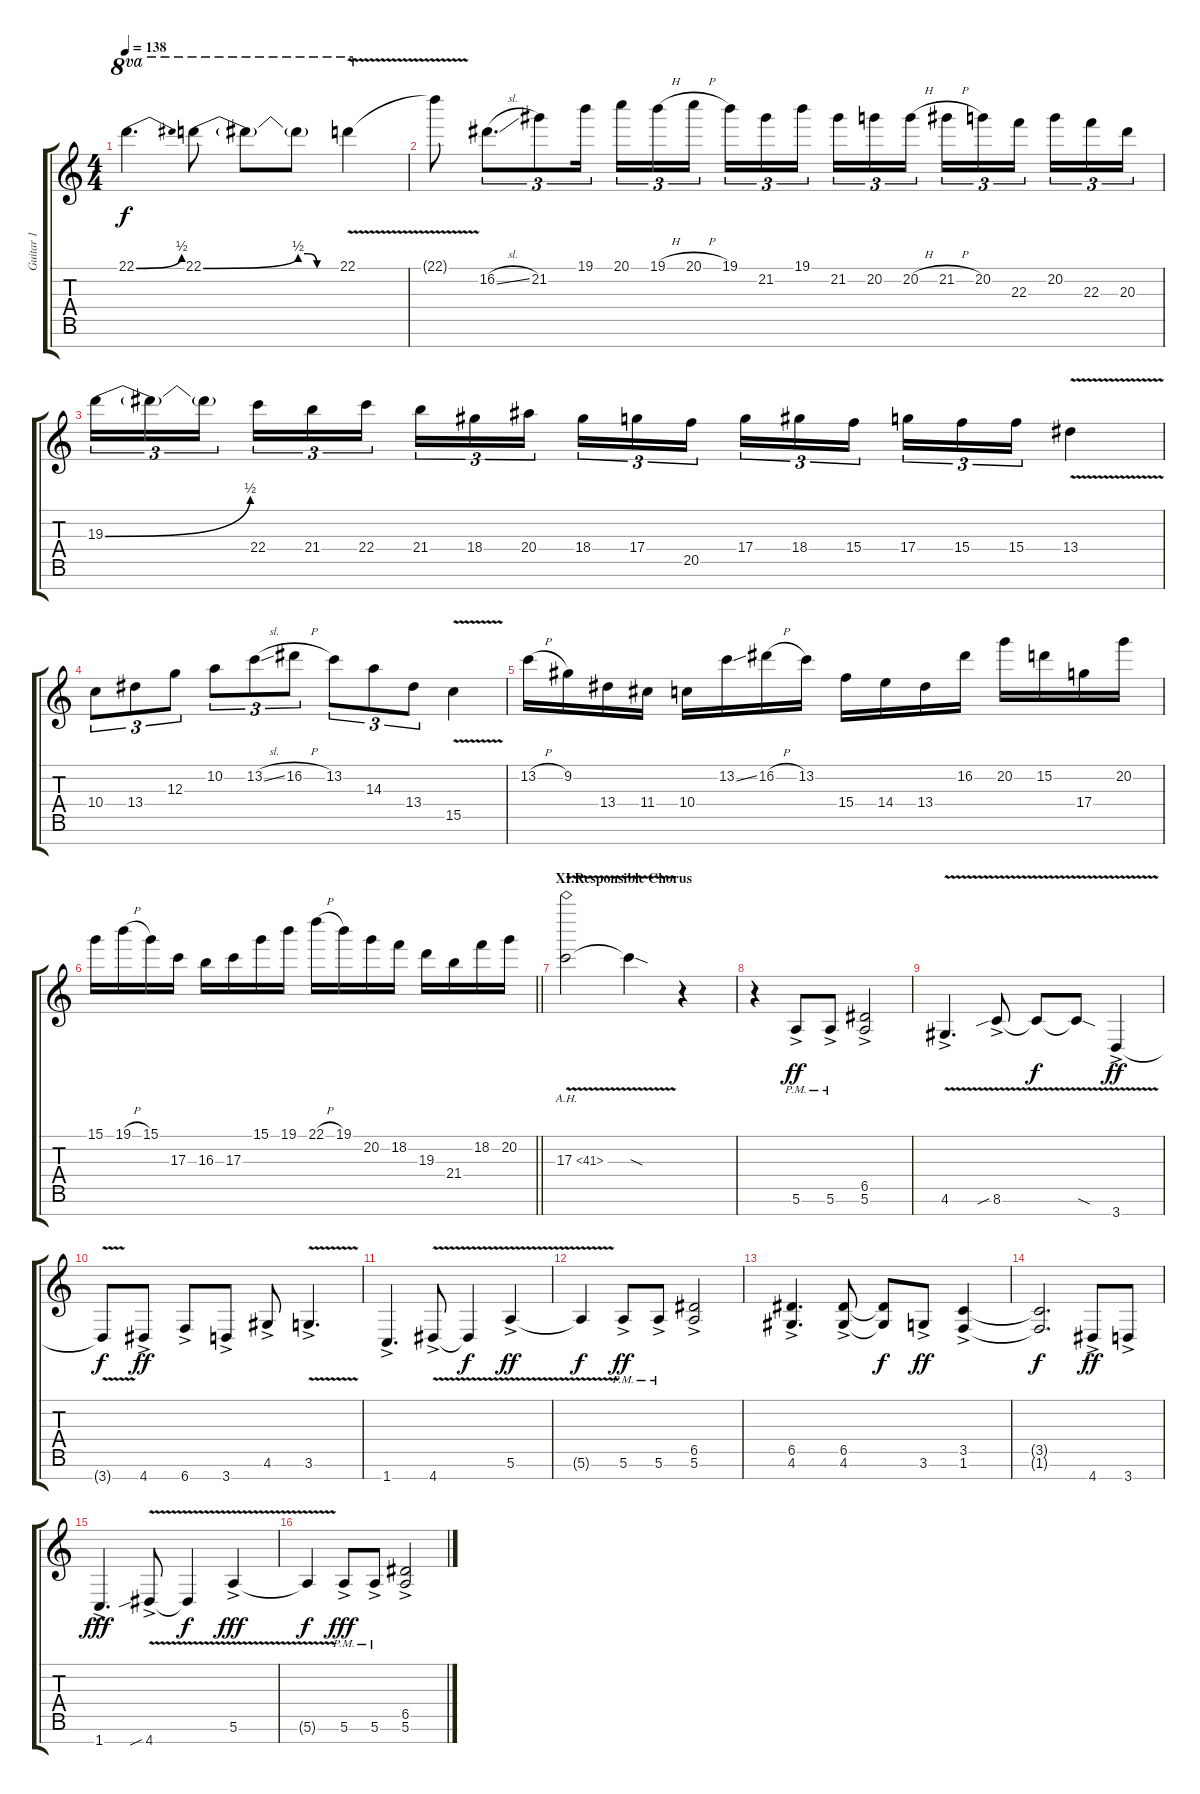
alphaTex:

\track ("Guitar 1" "Guitar 1") {instrument distortionguitar}
\staff {score tabs}
\tuning (E4 B3 G3 D3 A2 E2 B1) {hide}
\ts (4 4)
\tempo 138
\clef g2
\ks c
22.1{be (bend 0 0 60 2)}.4{d ot 8va dy f} 22.1{be (bend 0 0 60 2)}.8{ot 8va} 22.1{t}.8{ot 8va} 22.1{be (custom 0 2 15 2 30 0 60 0) t}.8{ot 8va} 22.1{v}.4{ot 8va} |
22.1{t}.8 16.2{sl}.8{d tu (3 2)} 21.2.8{tu (3 2)} 19.1.16{tu (3 2) beam splitsecondary} 20.1.16{tu (3 2)} 19.1{h}.16{tu (3 2)} 20.1{h}.16{tu (3 2)} 19.1.16{tu (3 2)} 21.2.16{tu (3 2)} 19.1.16{tu (3 2) beam splitsecondary} 21.2.16{tu (3 2)} 20.2.16{tu (3 2)} 20.2{h}.16{tu (3 2)} 21.2{h}.16{tu (3 2)} 20.2.16{tu (3 2)} 22.3.16{tu (3 2) beam splitsecondary} 20.2.16{tu (3 2)} 22.3.16{tu (3 2)} 20.3.16{tu (3 2)} |
19.3{be (bend 0 0 60 2)}.16{tu (3 2)} 19.3{t}.16{tu (3 2)} 19.3{t}.16{tu (3 2) beam splitsecondary} 22.4.16{tu (3 2)} 21.4.16{tu (3 2)} 22.4.16{tu (3 2)} 21.4.16{tu (3 2)} 18.4.16{tu (3 2)} 20.4.16{tu (3 2) beam splitsecondary} 18.4.16{tu (3 2)} 17.4.16{tu (3 2)} 20.5.16{tu (3 2)} 17.4.16{tu (3 2)} 18.4.16{tu (3 2)} 15.4.16{tu (3 2) beam splitsecondary} 17.4.16{tu (3 2)} 15.4.16{tu (3 2)} 15.4.16{tu (3 2)} 13.4{v}.4 |
10.4.8{tu (3 2)} 13.4.8{tu (3 2)} 12.3.8{tu (3 2)} 10.2.8{tu (3 2)} 13.2{sl}.8{tu (3 2)} 16.2{h}.8{tu (3 2)} 13.2.8{tu (3 2)} 14.3.8{tu (3 2)} 13.4.8{tu (3 2)} 15.5{v}.4 |
13.2{h}.16 9.2.16 13.4.16 11.4.16 10.4.16 13.2{ss}.16 16.2{h}.16 13.2.16 15.4.16 14.4.16 13.4.16 16.2.16 20.2.16 15.2.16 17.4.16 20.2.16 |
\barLineRight lightlight
15.1.16 19.1{h}.16 15.1.16 17.3.16 16.3.16 17.3.16 15.1.16 19.1.16 22.1{h}.16 19.1.16 20.2.16 18.2.16 19.3.16 21.4.16 18.2.16 20.2.16 |
\section ("" "XI.Responsible Chorus")
17.3{ah 24 v}.2 17.3{sod t}.4 r.4 |
r.4 5.6{ac pm}.8{dy ff} 5.6{ac pm}.8 (6.5{ac} 5.6{ac}).2 |
4.6{v ac}.4{d} 8.6{v sib ac}.8 8.6{t}.8{dy f} 8.6{v sod t}.8 3.7{v ac}.4{dy ff} |
3.7{t}.8{dy f} 4.7{ac}.8{dy ff} 6.7{ac}.8 3.7{ac}.8 4.6{ac}.8 3.6{v ac}.4{d} |
1.7{ac}.4{d} 4.7{v ac}.8 4.7{t}.4{dy f} 5.6{v ac}.4{dy ff} |
5.6{t}.4{dy f} 5.6{ac pm}.8{dy ff} 5.6{ac pm}.8 (6.5{ac} 5.6{ac}).2 |
(6.5{ac} 4.6{ac}).4{d} (6.5{ac} 4.6{ac}).8 (6.5{t} 4.6{t}).8{dy f} 3.6{ac}.8{dy ff} (3.5{ac} 1.6{ac}).4 |
(3.5{t} 1.6{t}).2{d dy f} 4.7{ac}.8{dy ff} 3.7{ac}.8 |
1.7{ac}.4{d dy fff} 4.7{v sib ac}.8 4.7{t}.4{dy f} 5.6{v ac}.4{dy fff} |
5.6{t}.4{dy f} 5.6{ac pm}.8{dy fff} 5.6{ac pm}.8 (6.5{ac} 5.6{ac}).2
